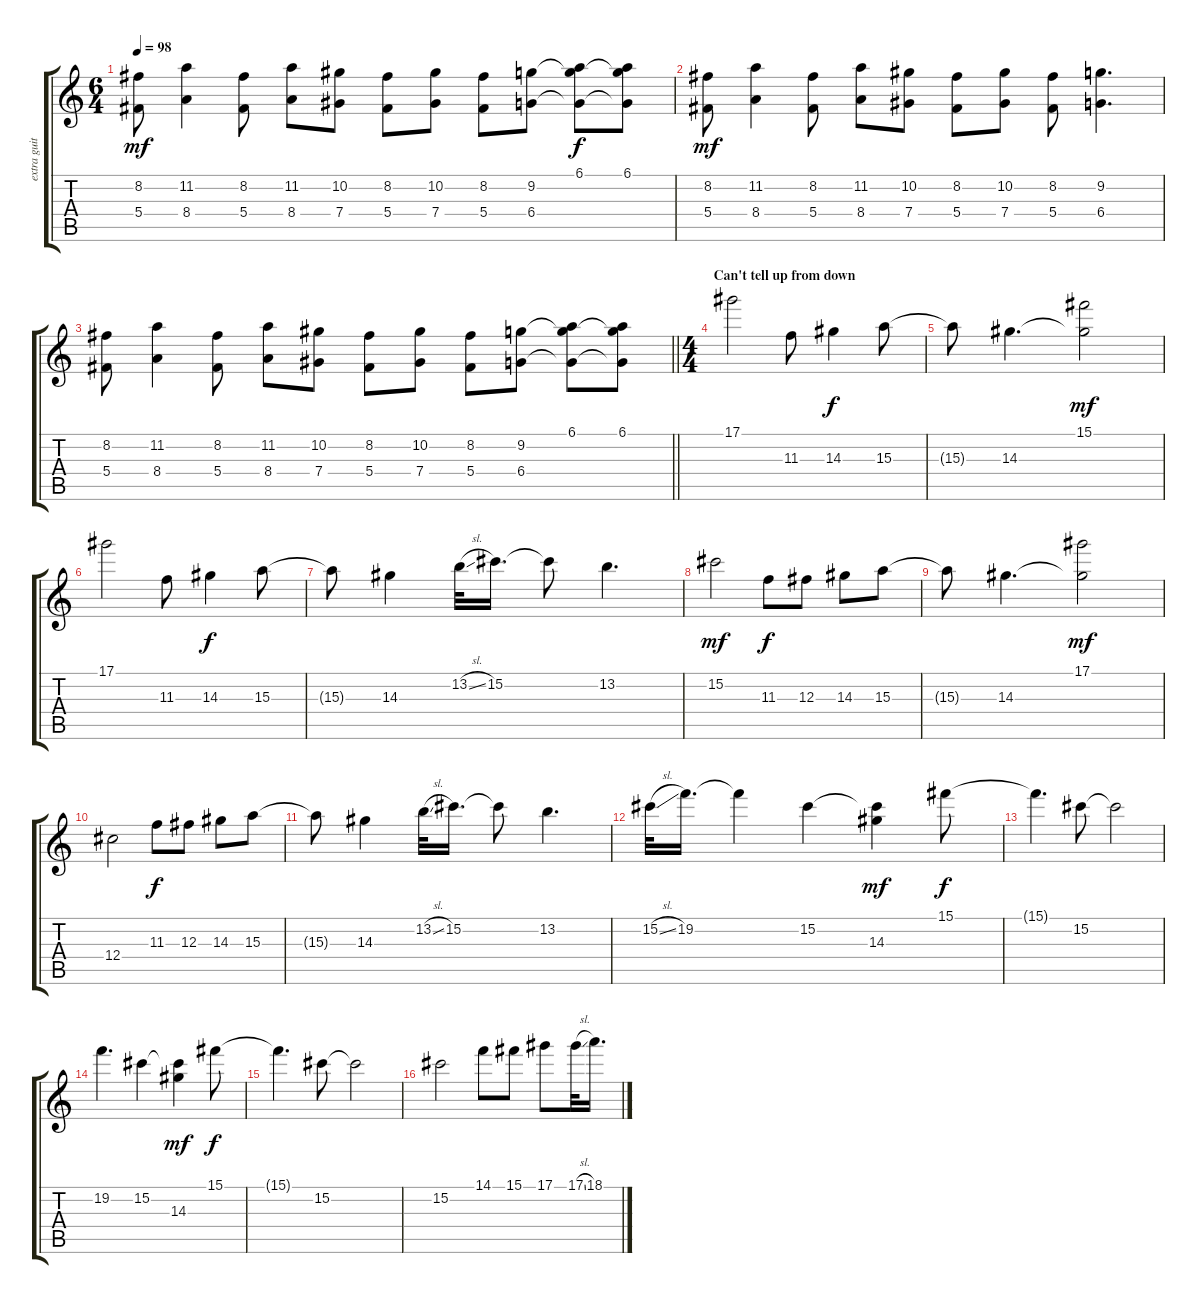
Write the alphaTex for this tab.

\track ("extra guitars" "extra guit") {instrument distortionguitar}
\staff {score tabs}
\tuning (Eb4 Bb3 Gb3 Db3 Ab2 Db2) {hide}
\ts (6 4)
\tempo 98
\clef g2
\ks c
(8.2 5.4).8{dy mf} (11.2 8.4).4 (8.2 5.4).8 (11.2 8.4).8 (10.2 7.4).8 (8.2 5.4).8 (10.2 7.4).8 (8.2 5.4).8 (9.2 6.4).8 (6.1 9.2{t} 6.4{t}).8{dy f} (6.1 9.2{t} 6.4{t}).8 |
(8.2 5.4).8{dy mf} (11.2 8.4).4 (8.2 5.4).8 (11.2 8.4).8 (10.2 7.4).8 (8.2 5.4).8 (10.2 7.4).8 (8.2 5.4).8 (9.2 6.4).4{d} |
\barLineRight lightlight
(8.2 5.4).8 (11.2 8.4).4 (8.2 5.4).8 (11.2 8.4).8 (10.2 7.4).8 (8.2 5.4).8 (10.2 7.4).8 (8.2 5.4).8 (9.2 6.4).8 (6.1 9.2{t} 6.4{t}).8 (6.1 9.2{t} 6.4{t}).8 |
\ts (4 4)
\section ("" "Can't tell up from down")
17.1.2{volume 10 instrument overdrivenguitar} 11.3.8 14.3.4{dy f} 15.3.8 |
15.3{t}.8 14.3.4{d} (15.1 14.3{t}).2{dy mf} |
17.1.2 11.3.8 14.3.4{dy f} 15.3.8 |
15.3{t}.8 14.3.4 13.2{sl}.32 15.2.16{d} 15.2{t}.8 13.2.4{d} |
15.2.2{dy mf} 11.3.8{dy f} 12.3.8 14.3.8 15.3.8 |
15.3{t}.8 14.3.4{d} (17.1 14.3{t}).2{dy mf} |
12.4.2 11.3.8{dy f} 12.3.8 14.3.8 15.3.8 |
15.3{t}.8 14.3.4 13.2{sl}.32 15.2.16{d} 15.2{t}.8 13.2.4{d} |
15.2{sl}.32 19.2.16{d} 19.2{t}.4 15.2.4 (15.2{t} 14.3).4{dy mf} 15.1.8{dy f} |
15.1{t}.4{d} 15.2.8 15.2{t}.2 |
19.2.4{d} 15.2.4 (15.2{t} 14.3).4{dy mf} 15.1.8{dy f} |
15.1{t}.4{d} 15.2.8 15.2{t}.2 |
15.2.2 14.1.8 15.1.8 17.1.8 17.1{sl}.32 18.1.16{d}
